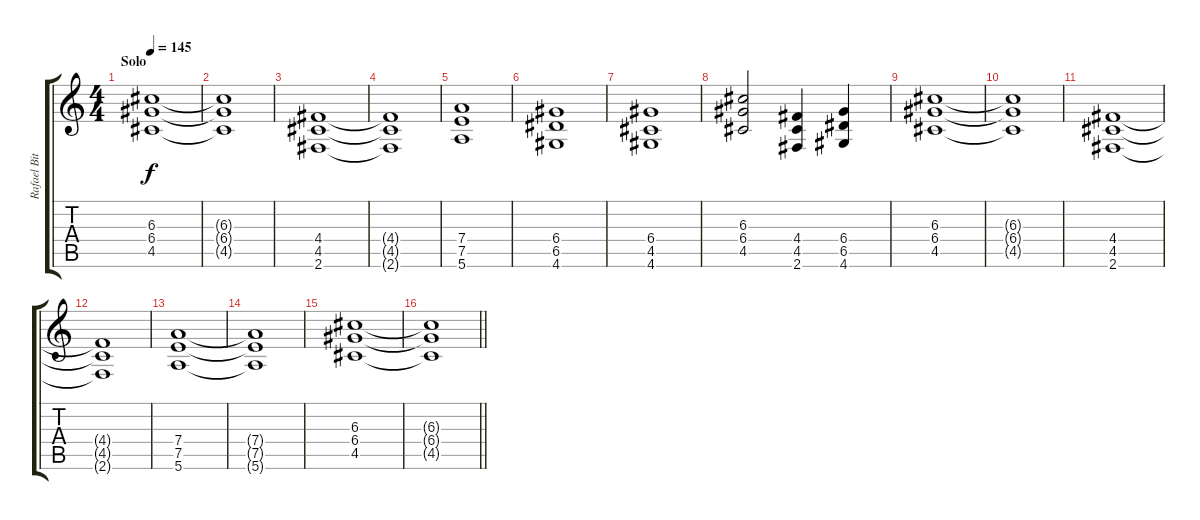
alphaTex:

\track ("Rafael Bittencourt" "Rafael Bit") {instrument distortionguitar}
\staff {score tabs}
\tuning (E4 B3 G3 D3 A2 E2) {hide}
\ts (4 4)
\section ("" "Solo")
\tempo 145
\clef g2
\ks c
(6.3 6.4 4.5).1{dy f} |
(6.3{t} 6.4{t} 4.5{t}).1 |
(4.4 4.5 2.6).1 |
(4.4{t} 4.5{t} 2.6{t}).1 |
(7.4 7.5 5.6).1 |
(6.4 6.5 4.6).1 |
(6.4 4.5 4.6).1 |
(6.3 6.4 4.5).2 (4.4 4.5 2.6).4 (6.4 6.5 4.6).4 |
(6.3 6.4 4.5).1 |
(6.3{t} 6.4{t} 4.5{t}).1 |
(4.4 4.5 2.6).1 |
(4.4{t} 4.5{t} 2.6{t}).1 |
(7.4 7.5 5.6).1 |
(7.4{t} 7.5{t} 5.6{t}).1 |
(6.3 6.4 4.5).1 |
\barLineRight lightlight
(6.3{t} 6.4{t} 4.5{t}).1
